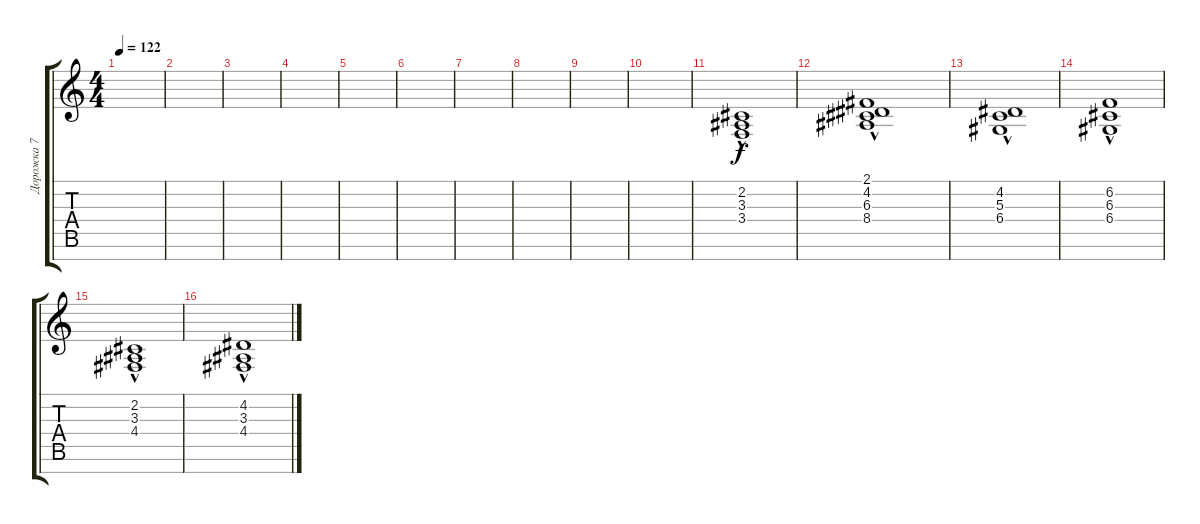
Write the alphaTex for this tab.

\track ("Дорожка 7" "Дорожка 7") {instrument stringensemble2}
\staff {score tabs}
\tuning (E4 B3 G3 D3 A2 E2 B1) {hide}
\ts (4 4)
\tempo 122
\clef g2
\ks c
|
|
|
|
|
|
|
|
|
|
(2.2{hac} 3.3{hac} 3.4{hac}).1 |
(2.1{hac} 4.2{hac} 6.3{hac} 8.4{hac}).1 |
(4.2{hac} 5.3{hac} 6.4{hac}).1 |
(6.2{hac} 6.3{hac} 6.4{hac}).1 |
(2.2{hac} 3.3{hac} 4.4{hac}).1 |
(4.2{hac} 3.3{hac} 4.4{hac}).1
